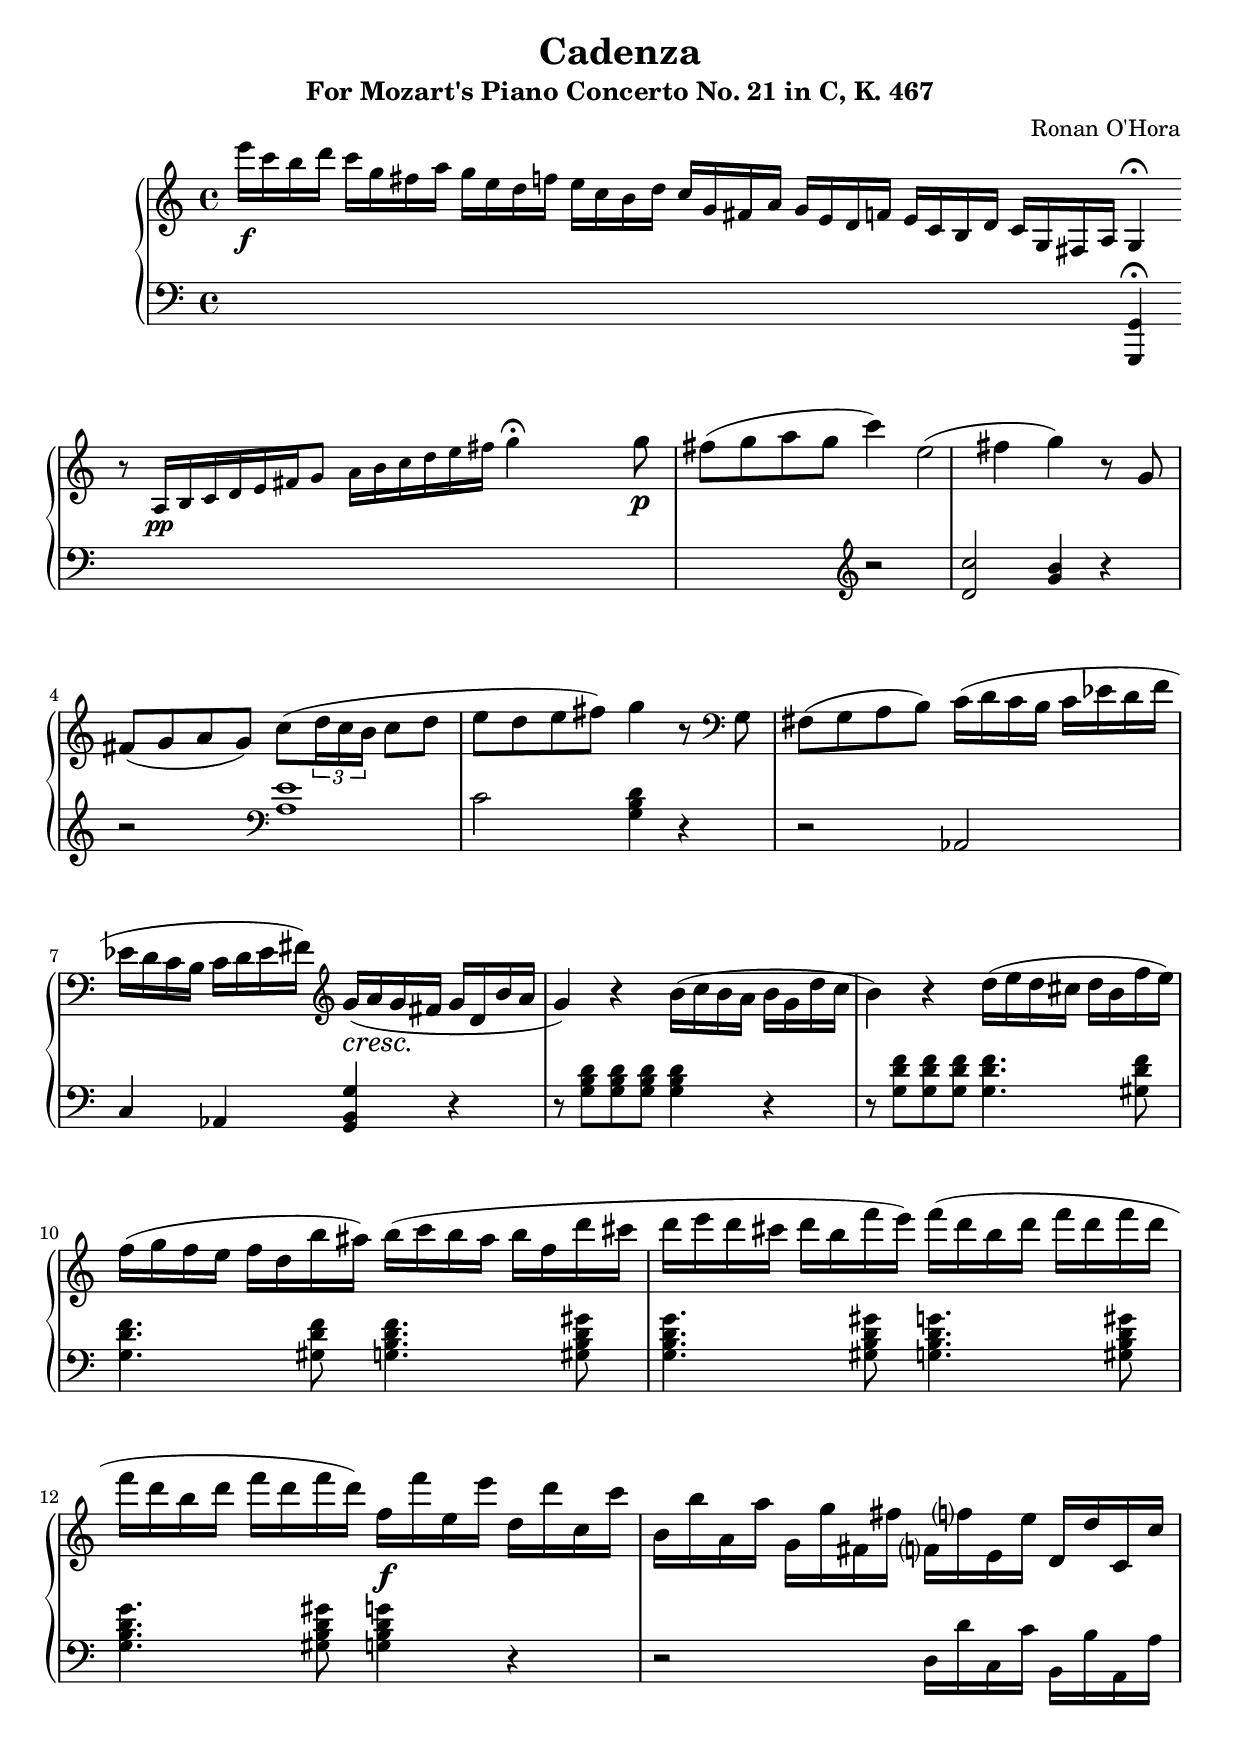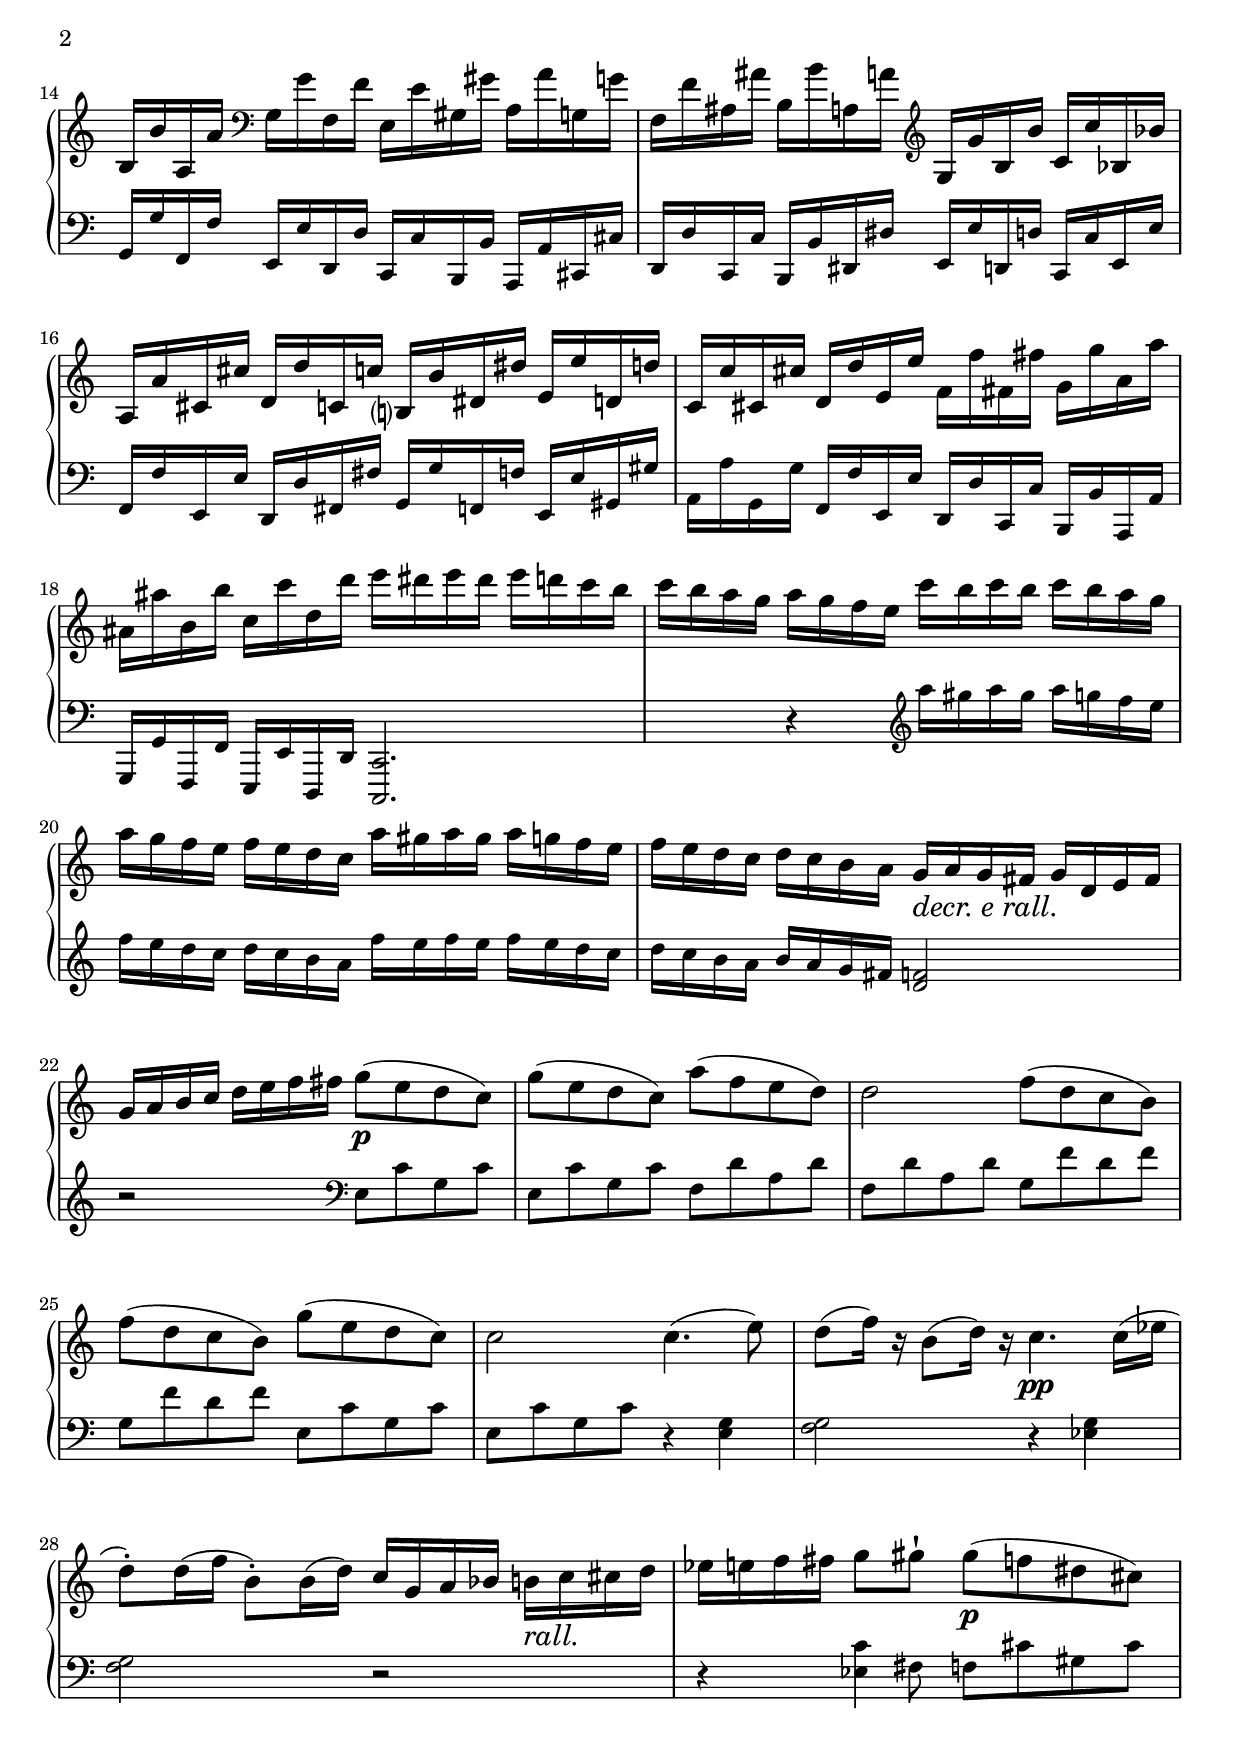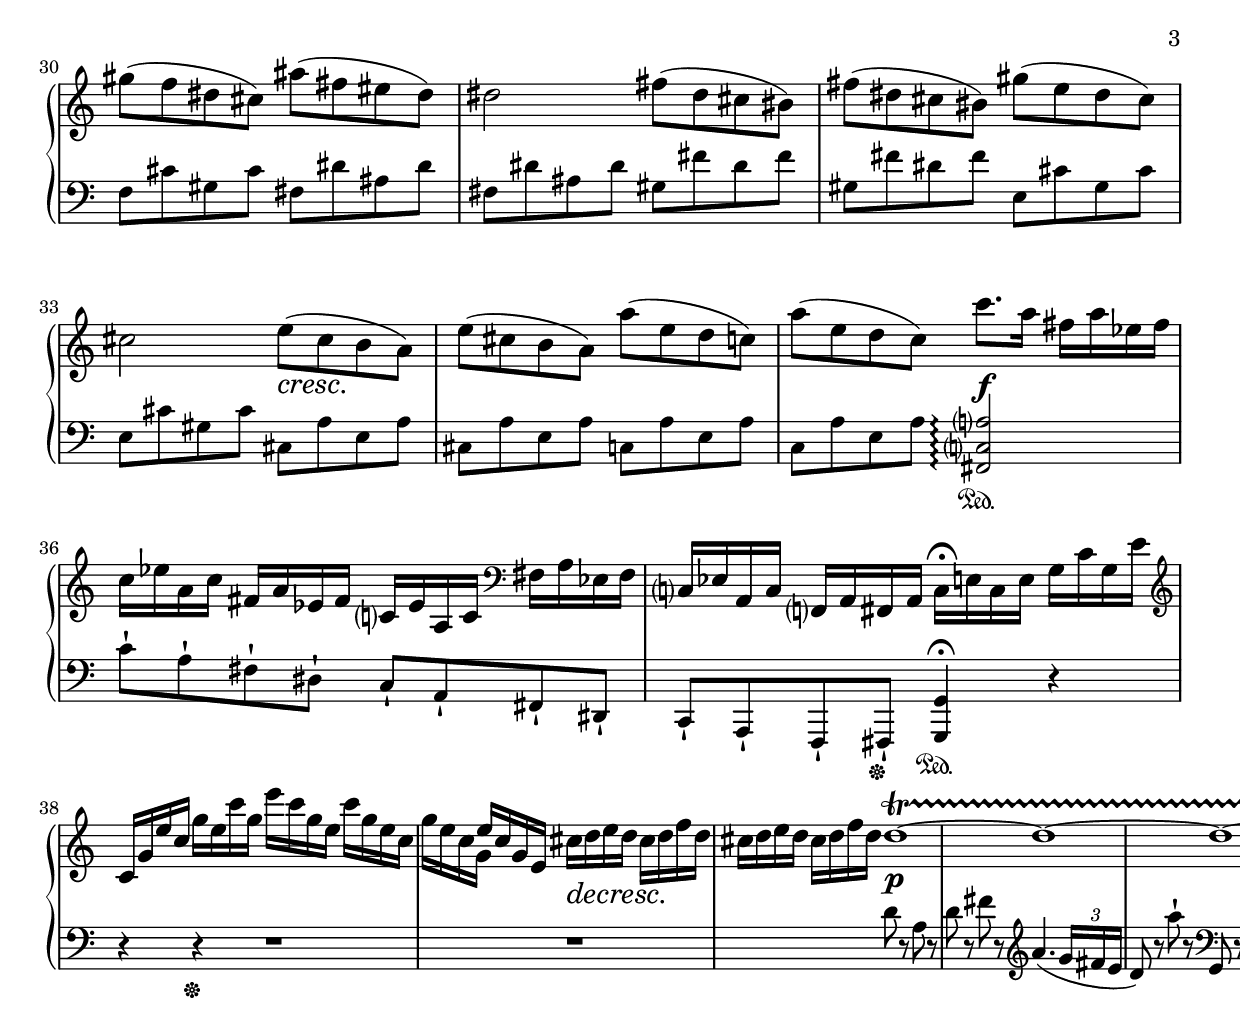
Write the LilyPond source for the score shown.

\version "2.14.0"

\header {
	title = "Cadenza"
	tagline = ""
	subtitle = "For Mozart's Piano Concerto No. 21 in C, K. 467"
	composer = "Ronan O'Hora"
}

staffPiano = \new PianoStaff {
	<<
		\context Staff = "RH" {  % Right hand
			\clef treble
			\override DynamicTextSpanner #'style = #'none
			\relative c''' {

				\cadenzaOn
				% 1
				e16[\f c b d ]
				c[ g fis a]
				g[ e d f]
				e[ c b d]

				\bar ""

				% 2
				c[ g fis a]
				g[ e d f]
				e[ c b d]
				c[ g fis a]


				% 3
				g4-\fermata \bar "" \break
				\set Voice.fontSize = #-1
				r8 a16[\pp b c d e fis
				g8] a16[ b c d e fis]
				g4-\fermata
				\set Voice.fontSize = #+1

				\cadenzaOff

				% 4
				s4 s8 g\p
				fis( g a g |

				% 5
				c4)
				e,2(
				fis4 |

				% 6
				g)
				r8 g,
				fis( g
				a g) |

				% 7
				c( \times 2/3 {d16 c b}
				c8 d
				e d
				e fis) |

				% 8
				g4
				r8 \clef bass g,,
				fis(g
				a b) |

				% 9
				c16( d c b
				c ees d f
				ees d c b
				c d ees fis) |

				% 10
				\clef treble
				\crescTextCresc
				g(\< a g fis
				g d b' a
				g4)
				r4 |

				% 11
				b16( c b a
				b g d' c
				b4)
				r4 |

				% 12
				d16( e d cis
				d b f' e)
				f( g f e
				f d b' ais) |

				% 13
				b( c b ais
				b f d' cis
				d e d cis
				d b f' e) |

				% 14
				f( d b d
				f d f d
				f d b d
				f d f d) |

				% 15
				f,\f f' e, e'
				d, d' c, c'
				b, b' a, a'
				g, g' fis, fis' |

				% 16
				f,? f'? e, e'
				d, d' c, c'
				b, b' a, a'
				\clef bass g, g' f, f' |

				% 17
				e, e' gis, gis'
				a, a' g, g'
				f, f' ais, ais'
				b, b' a, a' |

				% 18
				\clef treble
				g, g' b, b'
				c, c' bes, bes'
				a, a' cis, cis'
				d, d' c, c' |

				% 19
				b,? b' dis, dis'
				e, e' d, d'
				c, c' cis, cis'
				d, d' e, e' |

				% 20
				f, f' fis, fis'
				g, g' a, a'
				ais, ais' b, b'
				c, c' d, d' |

				% 21
				e16 dis e dis
				e d c b
				c b a g
				a g f e |

				% 22
				c' b c b
				c b a g
				a g f e
				f e d c |

				% 23
				a' gis a gis
				a g f e
				f e d c
				d c b a |

				% 24
				\dimTextDecresc
				\set decrescendoText = \markup { \italic "decr. e rall." }
				g\> a g fis
				g d e fis
				g a b c
				d e f fis |

				% 25
				g8(\p e d c)
				g'( e d c) |

				% 26
				a'( f e d)
				d2 |

				% 27
				f8( d c b)
				f'( d c b) |

				% 28
				g'( e d c)
				c2 |

				% 29
				c4.( e8)
				d8( f16) r
				b,8( d16) r |

				% 30
				c4.\pp c16( ees
				d8)-. d16( f
				b,8)-. b16( d) |

				% 31
				c16 g a bes
				\dimTextDecresc
				\set decrescendoText = \markup { \italic "rall." }
				b\> c cis d
				ees e f fis
				g8 gis-| |

				% 32
				gis(\p f dis cis)
				gis'( f dis cis) |

				% 33
				ais'( fis eis dis)
				dis2 |

				% 34
				fis8( dis cis bis)
				fis'8( dis cis bis) |

				% 35
				gis'( e dis cis)
				cis2 |

				% 36
				\crescTextCresc
				e8(\< cis b a)
				e'( cis b a) |

				% 37
				a'( e d c)
				a'( e d c) |

				% 38
				c'8.\f a16
				fis a ees fis
				c ees a, c
				fis, a ees fis |


				% 39
				c? ees a, c
				\clef bass
				fis, a ees fis
				c? ees a, c
				f,? a fis a |

				% 40
				c16-\fermata e c e
				g c g e'
				\clef treble
				c g' e' c
				g' e c' g |

				% 41
				e' c g e
				c' g e c
				g' e c g
				e' c g e |

				% 42
				\dimTextDecresc
				cis'\> d e d
				cis d f d
				cis d e d
				cis d f d |

				% 43
				<< { d1~\p \startTrillSpan |

					% 44
					d1~ |

					% 45
					d1~ |

					% 46
					d1~ |

					% 47
					d1~ |

					% 48
					d1~ |

					% 49
					d1~ |

					% 50
					d1 |
				}
				{ s1 s1 s1 s1 s1 s1 s1 s2 s4 s8 s16 \grace { c16[\stopTrillSpan d] } } >>

				% 51
				c1-\fermata |

				\bar "|."

			}
		}
		\context Staff = "LH" {  % Left hand 
			\clef bass
			\override DynamicTextSpanner #'style = #'none
			\relative c, {

				\cadenzaOn
				% 0
				s1

				% 1
				s1

				% 2
				< g g' >4-\fermata s4 s2

				\cadenzaOff
				% 3
				s2 |

				% 4
				s1 |

				% 5
				\clef treble
				r2 < d''' c' > |

				% 6
				< g b >4 r4 r2 |

				% 7
				\clef bass
				<< a,1  e'1 {s2 c2} >> |

				% 8
				< g b d >4
				r4 r2 |

				% 9
				aes,2
				c4 aes |

				% 10
				< g b g' >
				r4
				r8 < g' b d >
				< g b d > < g b d > |

				% 11
				< g b d >4
				r4
				r8 < g d' f >
				< g d' f > < g d' f > |

				% 12
				< g d' f >4.
				< gis d' f >8
				< g d' f >4.
				< gis d' f >8 |

				% 13
				< g b d f >4.
				< gis b d gis >8
				< g b d g >4.
				< gis b d gis >8 |

				% 14
				< g b d g >4.
				< gis b d gis >8
				< g b d g >4.
				< gis b d gis >8 |

				% 15
				< g b d g >4
				r4
				r2 |

				% 16
				d16 d' c, c'
				b, b' a, a'
				g, g' f, f'
				e, e' d, d' |

				% 17
				c, c' b, b'
				a, a' cis, cis'
				d, d' c, c'
				b, b' dis, dis' |

				% 18
				e, e' d, d'
				c, c' e, e'
				f, f' e, e'
				d, d' fis, fis' |

				% 19
				g, g' f, f'
				e, e' gis, gis'
				a, a' g, g'
				f, f' e, e' |

				% 20
				d, d' c, c'
				b, b' a, a'
				g, g' f, f'
				e, e' d, d' |

				% 21
				<c, c'>2.
				r4 |

				% 22
				\clef treble
				a'''''16 gis a gis
				a g f e
				f e d c
				d c b a |

				% 23
				f' e f e
				f e d c
				d c b a
				b a g fis |

				% 24
				< d f >2
				r2 |

				% 25
				\clef bass
				e,8 c' g c
				e, c' g c |

				% 26
				f, d' a d
				f, d' a d |

				% 27
				g, f' d f
				g, f' d f |

				% 28
				e, c' g c
				e, c' g c |

				% 29
				r4
				< e, g >
				< f g >2 |

				% 30
				r4
				< ees g >
				< f g >2 |

				% 31
				r2 r4
				<< < ees c' >4 {s8 fis } >>
				|

				% 32
				f cis' gis cis
				f, cis' gis cis |

				% 33
				fis, dis' ais dis
				fis, dis' ais dis |

				% 34
				gis, fis' dis fis
				gis, fis' dis fis |

				% 35
				e, cis' gis cis
				e, cis' gis cis |

				% 36
				cis, a' e a
				cis, a' e a |

				% 37
				c, a' e a
				c, a' e a |

				% 38
				<fis, c'? a'?>2\arpeggio\sustainOn
				c''8-| a-| fis-| dis-| |

				% 39
				c-| a-| fis-| dis-|
				c-| a-| f-| fis\sustainOff-| |

				% 40
				< g g' >4\sustainOn-\fermata
				r4 r4 r4\sustainOff |

				% 41
				r1 |

				% 42
				r1 |

				% 43
				d'''8 r
				a r
				d r
				fis r |

				% 44
				\clef treble
				a4.( \times 2/3 {g16 fis e}
				d8) r a''-| r |

				% 45
				\clef bass
				g,,, r
				\clef treble
				a' r
				d r
				fis r |

				% 46
				\crescTextCresc
				c'4.(\< \times 2/3 {b16 a g}
				fis8) r c''-| r |

				% 47
				\clef bass
				g,,, r
				\clef treble
				a' r
				d r
				f? r |

				% 48
				a4.( \times 2/3 {g16 f e}
				d8) r d''-| r |

				% 49
				\clef bass
				g,,,,8-| r
				g''-| r g,-| r g,-| r |


				% 50
				< g, g' >4.\f < g g' >8(\sustainOn
				< aes aes' > < a a' >
				< bes bes' > < b b' >) |



				% 52
				< c c' >1\sustainOff-\fermata |

			}
		}
	>>
}

\score {
	<<
		#(set-accidental-style 'piano-cautionary)
		\staffPiano
	>>

}
